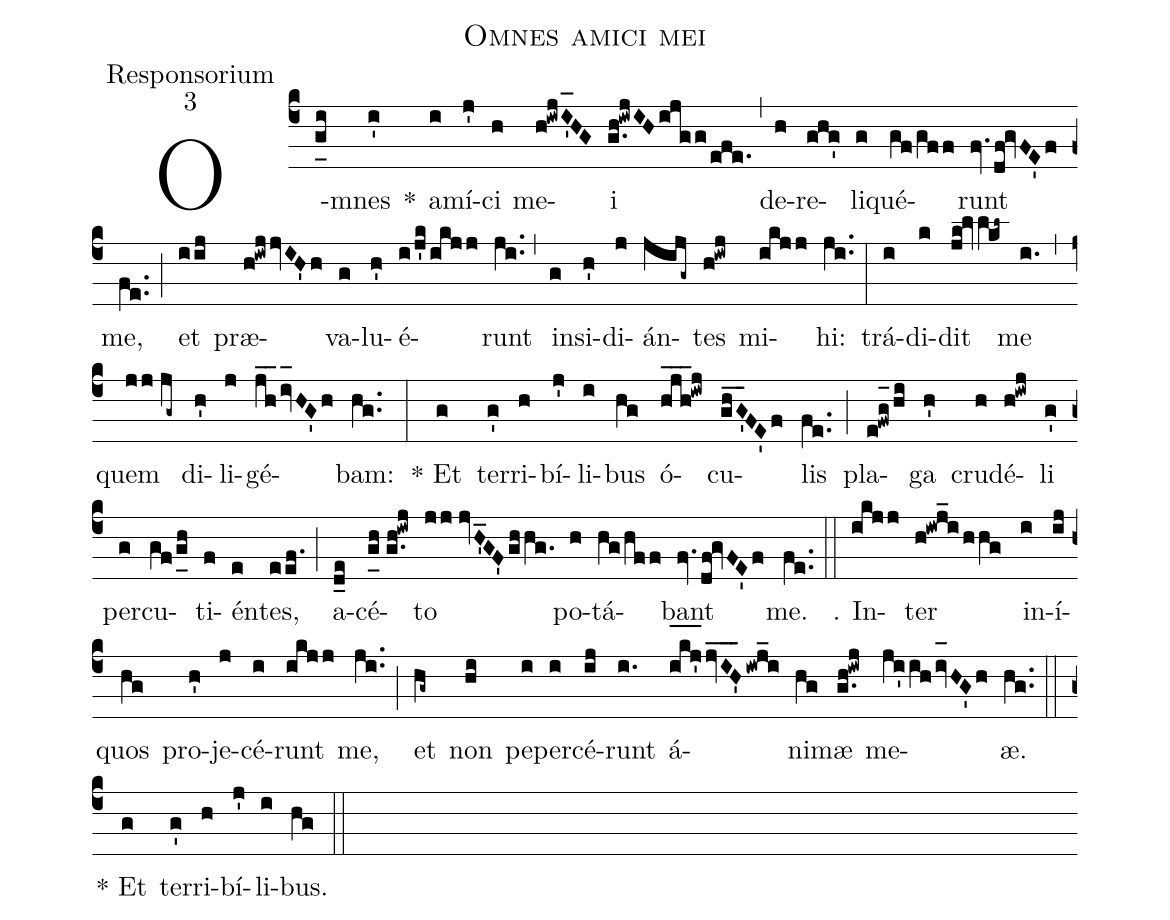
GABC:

name:Omnes amici mei;
office-part:Responsorium;
mode:3;
%%
(c4) O(g_[uh:l]i)mnes(i') *() a(i)mí(j')ci(h) me(h!iwjI'_[oh:h]HG)i(g.h!iwjIHijgg/efe.) (,) de(h)re(ghg')li(g)qué(gf/gff)runt(fv.df!gvFE'f) me,(fe..) (;) et(iij) præ(h!iwjjvIH'h)va(g)lu(h')é(i/j'k/ikjj)runt(ji..) (,) in(g)si(h')di(j)án(jijg~)tes(h!iwj) mi(ikjj)hi:(ji..) (:) trá(i)di(k)dit(jk!lvlV!kl~) me(i.) (,) quem(jj//jg~) di(h')li(j)gé(j_h_2iv_[oh:h]HG'h)bam:(hg..) (:) * Et(g) ter(g')ri(h)bí(j')li(i)bus(hg) ó(hjh___!iwj)cu(gh_G'_3FE'f)lis(fe..) (;) pla(e!fwg_[oh:h]/hi)ga(h') cru(h)dé(h!iwj)li(g') per(g)cu(gf/g_[uh:l]h)ti(f)én(e)tes,(eef.) (;) a(d_e)cé(g_[uh:l]h//g.h!iwj)to(jj//jvH'_GF'ghhg.) po(h)tá(hg/hff)bant(fv.df!gvFE'f) me.(fe..) (::) ℣. In(ikjj)ter(h!iwj_ihhg) in(i)í(ij)quos(hg) pro(h')je(j)cé(i)runt(ikjj) me,(ji..) (;) et(hg~) non(hi) pe(i)per(i)cé(ij)runt(i.) á(i_[oh:h+1mm]k_[oh:h+1mm]j'_2[oh:h+1mm]jv_I_H'_3iwj_i)ni(hg)mæ(g.h!iwj) me(ji'ihiv_[oh:h]HG'h)æ.(hg..) (::) * Et(g) ter(g')ri(h)bí(j')li(i)bus.(hg) (::)
